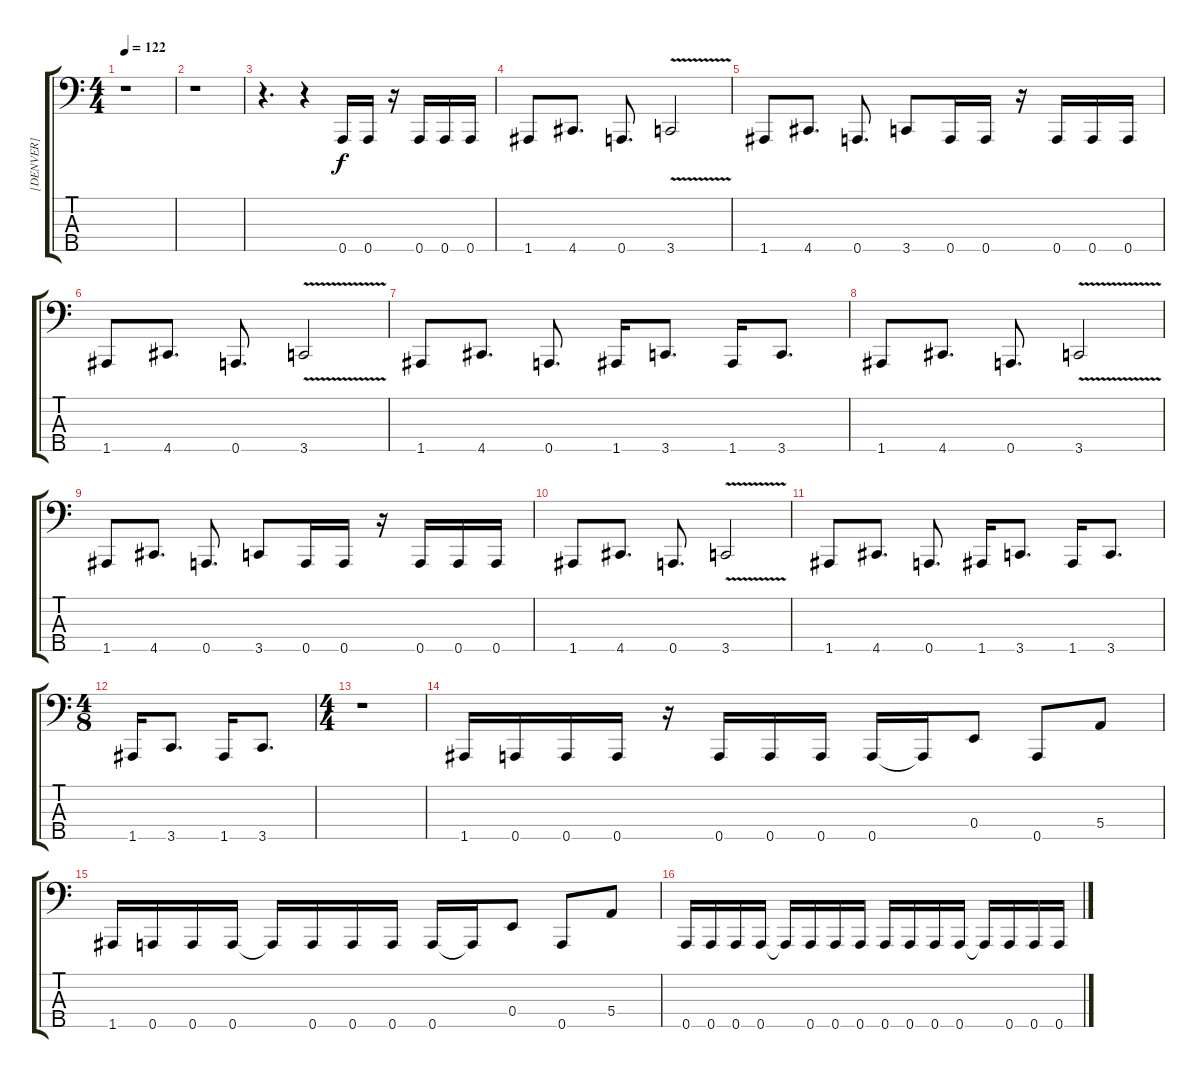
\track ("[DENVER]" "[DENVER]") {instrument electricbassfinger}
\staff {score tabs}
\tuning (G2 D2 A1 E1 A0) {hide}
\ts (4 4)
\tempo 122
\clef f4
\ks c
r.1{dy f} |
r.1 |
r.4{d} r.4 0.5.16 0.5.16 r.16 0.5.16 0.5.16 0.5.16 |
1.5.8 4.5.8{d} 0.5.8{d} 3.5{v}.2 |
1.5.8 4.5.8{d} 0.5.8{d} 3.5.8 0.5.16 0.5.16 r.16 0.5.16 0.5.16 0.5.16 |
1.5.8 4.5.8{d} 0.5.8{d} 3.5{v}.2 |
1.5.8 4.5.8{d} 0.5.8{d} 1.5.16 3.5.8{d} 1.5.16 3.5.8{d} |
1.5.8 4.5.8{d} 0.5.8{d} 3.5{v}.2 |
1.5.8 4.5.8{d} 0.5.8{d} 3.5.8 0.5.16 0.5.16 r.16 0.5.16 0.5.16 0.5.16 |
1.5.8 4.5.8{d} 0.5.8{d} 3.5{v}.2 |
1.5.8 4.5.8{d} 0.5.8{d} 1.5.16 3.5.8{d} 1.5.16 3.5.8{d} |
\ts (4 8)
1.5.16 3.5.8{d} 1.5.16 3.5.8{d} |
\ts (4 4)
r.1 |
1.5.16 0.5.16 0.5.16 0.5.16 r.16 0.5.16 0.5.16 0.5.16 0.5.16 0.5{t}.16 0.4.8 0.5.8 5.4.8 |
1.5.16 0.5.16 0.5.16 0.5.16 0.5{t}.16 0.5.16 0.5.16 0.5.16 0.5.16 0.5{t}.16 0.4.8 0.5.8 5.4.8 |
0.5.16 0.5.16 0.5.16 0.5.16 0.5{t}.16 0.5.16 0.5.16 0.5.16 0.5.16 0.5.16 0.5.16 0.5.16 0.5{t}.16 0.5.16 0.5.16 0.5.16
